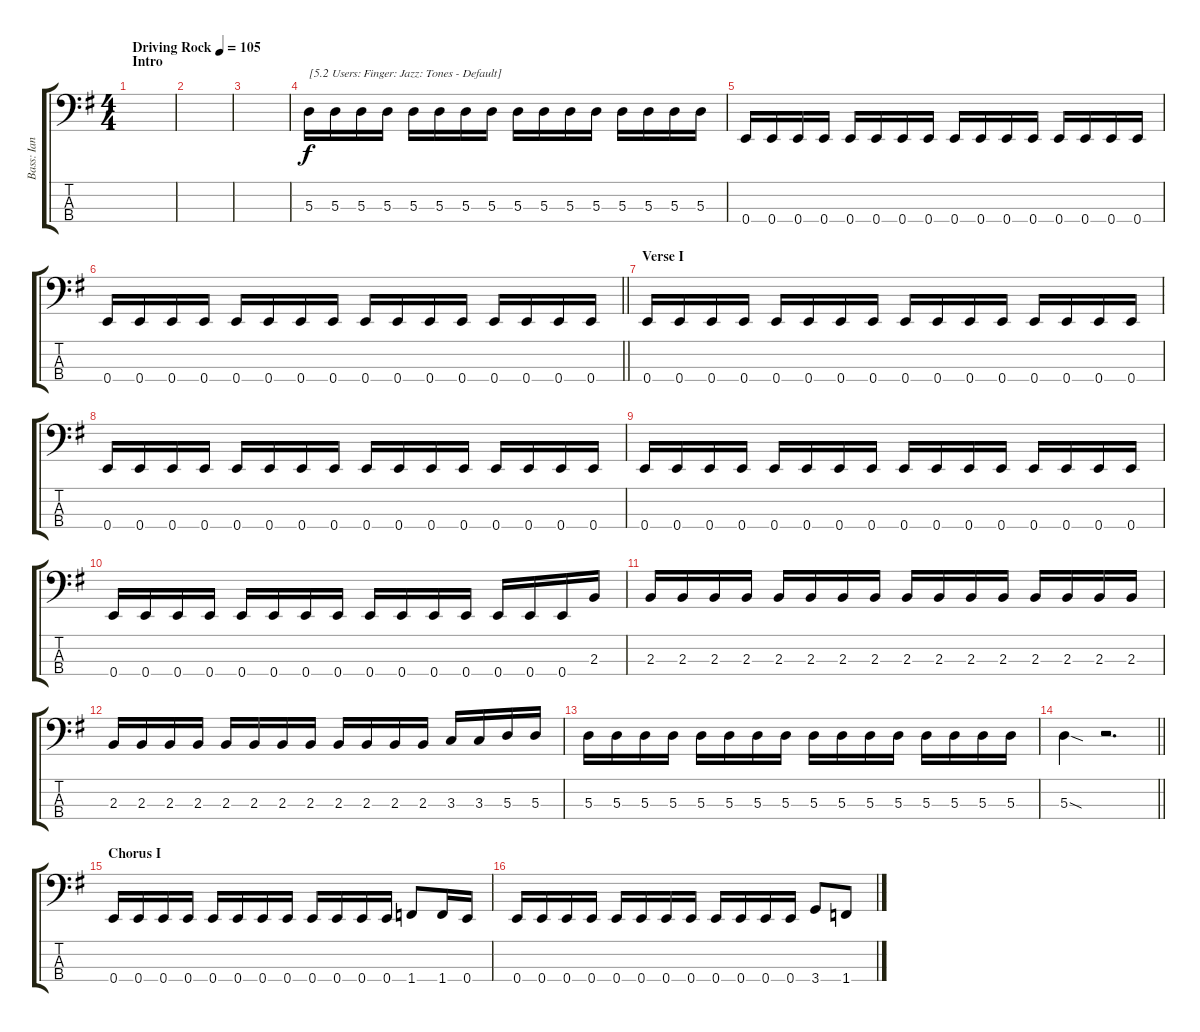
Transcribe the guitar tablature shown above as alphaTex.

\track ("Bass: Ian" "Bass: Ian") {instrument electricbassfinger}
\staff {score tabs}
\tuning (G2 D2 A1 E1) {hide}
\ts (4 4)
\section ("" "Intro")
\tempo (105 "Driving Rock")
\clef f4
\ks g
|
|
|
5.3.16{txt "[5.2 Users: Finger: Jazz: Tones - Default]"} 5.3.16 5.3.16 5.3.16 5.3.16 5.3.16 5.3.16 5.3.16 5.3.16 5.3.16 5.3.16 5.3.16 5.3.16 5.3.16 5.3.16 5.3.16 |
0.4.16 0.4.16 0.4.16 0.4.16 0.4.16 0.4.16 0.4.16 0.4.16 0.4.16 0.4.16 0.4.16 0.4.16 0.4.16 0.4.16 0.4.16 0.4.16 |
\barLineRight lightlight
0.4.16 0.4.16 0.4.16 0.4.16 0.4.16 0.4.16 0.4.16 0.4.16 0.4.16 0.4.16 0.4.16 0.4.16 0.4.16 0.4.16 0.4.16 0.4.16 |
\section ("" "Verse I")
0.4.16 0.4.16 0.4.16 0.4.16 0.4.16 0.4.16 0.4.16 0.4.16 0.4.16 0.4.16 0.4.16 0.4.16 0.4.16 0.4.16 0.4.16 0.4.16 |
0.4.16 0.4.16 0.4.16 0.4.16 0.4.16 0.4.16 0.4.16 0.4.16 0.4.16 0.4.16 0.4.16 0.4.16 0.4.16 0.4.16 0.4.16 0.4.16 |
0.4.16 0.4.16 0.4.16 0.4.16 0.4.16 0.4.16 0.4.16 0.4.16 0.4.16 0.4.16 0.4.16 0.4.16 0.4.16 0.4.16 0.4.16 0.4.16 |
0.4.16 0.4.16 0.4.16 0.4.16 0.4.16 0.4.16 0.4.16 0.4.16 0.4.16 0.4.16 0.4.16 0.4.16 0.4.16 0.4.16 0.4.16 2.3.16 |
2.3.16 2.3.16 2.3.16 2.3.16 2.3.16 2.3.16 2.3.16 2.3.16 2.3.16 2.3.16 2.3.16 2.3.16 2.3.16 2.3.16 2.3.16 2.3.16 |
2.3.16 2.3.16 2.3.16 2.3.16 2.3.16 2.3.16 2.3.16 2.3.16 2.3.16 2.3.16 2.3.16 2.3.16 3.3.16 3.3.16 5.3.16 5.3.16 |
5.3.16 5.3.16 5.3.16 5.3.16 5.3.16 5.3.16 5.3.16 5.3.16 5.3.16 5.3.16 5.3.16 5.3.16 5.3.16 5.3.16 5.3.16 5.3.16 |
\barLineRight lightlight
5.3{sod}.4 r.2{d} |
\section ("" "Chorus I")
0.4.16 0.4.16 0.4.16 0.4.16 0.4.16 0.4.16 0.4.16 0.4.16 0.4.16 0.4.16 0.4.16 0.4.16 1.4.8 1.4.16 0.4.16 |
0.4.16 0.4.16 0.4.16 0.4.16 0.4.16 0.4.16 0.4.16 0.4.16 0.4.16 0.4.16 0.4.16 0.4.16 3.4.8 1.4.8
